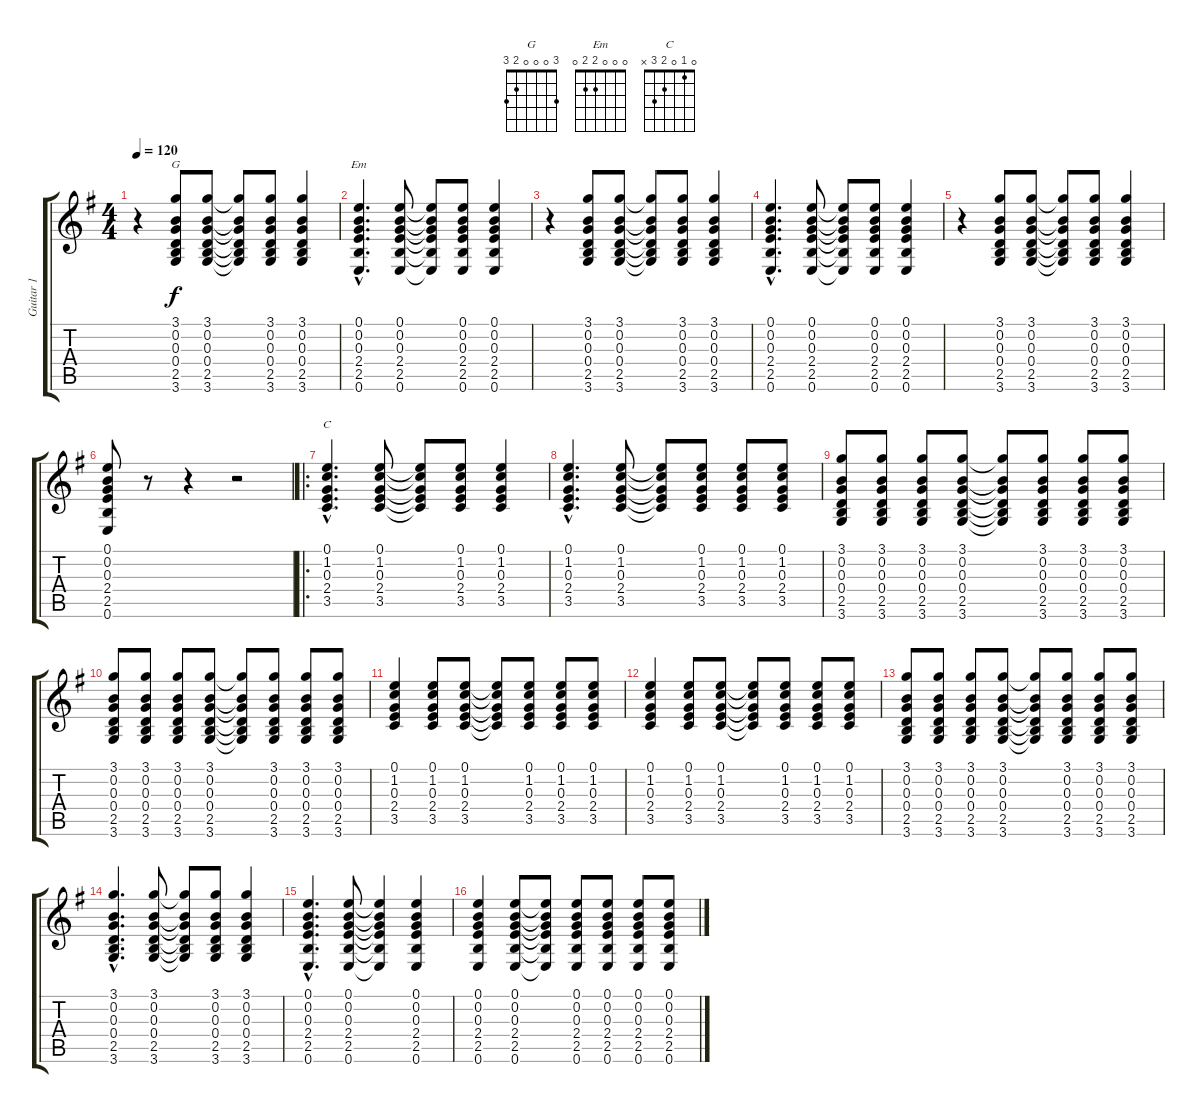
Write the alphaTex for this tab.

\track ("Guitar 1" "Guitar 1") {instrument electricguitarjazz}
\staff {score tabs}
\tuning (E4 B3 G3 D3 A2 E2) {hide}
\chord ("G" 3 0 0 0 2 3)
\chord ("Em" 0 0 0 2 2 0)
\chord ("C" 0 1 0 2 3 x)
\ts (4 4)
\tempo 120
\clef g2
\ks g
r.4{dy f instrument electricguitarjazz} (3.1 0.2 0.3 0.4 2.5 3.6).8{ch "G"} (3.1 0.2 0.3 0.4 2.5 3.6).8 (3.1{t} 0.2{t} 0.3{t} 0.4{t} 2.5{t} 3.6{t}).8 (3.1 0.2 0.3 0.4 2.5 3.6).8 (3.1 0.2 0.3 0.4 2.5 3.6).4 |
(0.1{hac} 0.2{hac} 0.3{hac} 2.4{hac} 2.5{hac} 0.6{hac}).4{d ch "Em"} (0.1 0.2 0.3 2.4 2.5 0.6).8 (0.1{t} 0.2{t} 0.3{t} 2.4{t} 2.5{t} 0.6{t}).8 (0.1 0.2 0.3 2.4 2.5 0.6).8 (0.1 0.2 0.3 2.4 2.5 0.6).4 |
r.4 (3.1 0.2 0.3 0.4 2.5 3.6).8 (3.1 0.2 0.3 0.4 2.5 3.6).8 (3.1{t} 0.2{t} 0.3{t} 0.4{t} 2.5{t} 3.6{t}).8 (3.1 0.2 0.3 0.4 2.5 3.6).8 (3.1 0.2 0.3 0.4 2.5 3.6).4 |
(0.1{hac} 0.2{hac} 0.3{hac} 2.4{hac} 2.5{hac} 0.6{hac}).4{d} (0.1 0.2 0.3 2.4 2.5 0.6).8 (0.1{t} 0.2{t} 0.3{t} 2.4{t} 2.5{t} 0.6{t}).8 (0.1 0.2 0.3 2.4 2.5 0.6).8 (0.1 0.2 0.3 2.4 2.5 0.6).4 |
r.4 (3.1 0.2 0.3 0.4 2.5 3.6).8 (3.1 0.2 0.3 0.4 2.5 3.6).8 (3.1{t} 0.2{t} 0.3{t} 0.4{t} 2.5{t} 3.6{t}).8 (3.1 0.2 0.3 0.4 2.5 3.6).8 (3.1 0.2 0.3 0.4 2.5 3.6).4 |
(0.1 0.2 0.3 2.4 2.5 0.6).8 r.8 r.4 r.2 |
\ro
(0.1{hac} 1.2{hac} 0.3{hac} 2.4{hac} 3.5{hac}).4{d ch "C"} (0.1 1.2 0.3 2.4 3.5).8 (0.1{t} 1.2{t} 0.3{t} 2.4{t} 3.5{t}).8 (0.1 1.2 0.3 2.4 3.5).8 (0.1 1.2 0.3 2.4 3.5).4 |
(0.1{hac} 1.2{hac} 0.3{hac} 2.4{hac} 3.5{hac}).4{d} (0.1 1.2 0.3 2.4 3.5).8 (0.1{t} 1.2{t} 0.3{t} 2.4{t} 3.5{t}).8 (0.1 1.2 0.3 2.4 3.5).8 (0.1 1.2 0.3 2.4 3.5).8 (0.1 1.2 0.3 2.4 3.5).8 |
(3.1 0.2 0.3 0.4 2.5 3.6).8 (3.1 0.2 0.3 0.4 2.5 3.6).8 (3.1 0.2 0.3 0.4 2.5 3.6).8 (3.1 0.2 0.3 0.4 2.5 3.6).8 (3.1{t} 0.2{t} 0.3{t} 0.4{t} 2.5{t} 3.6{t}).8 (3.1 0.2 0.3 0.4 2.5 3.6).8 (3.1 0.2 0.3 0.4 2.5 3.6).8 (3.1 0.2 0.3 0.4 2.5 3.6).8 |
(3.1 0.2 0.3 0.4 2.5 3.6).8 (3.1 0.2 0.3 0.4 2.5 3.6).8 (3.1 0.2 0.3 0.4 2.5 3.6).8 (3.1 0.2 0.3 0.4 2.5 3.6).8 (3.1{t} 0.2{t} 0.3{t} 0.4{t} 2.5{t} 3.6{t}).8 (3.1 0.2 0.3 0.4 2.5 3.6).8 (3.1 0.2 0.3 0.4 2.5 3.6).8 (3.1 0.2 0.3 0.4 2.5 3.6).8 |
(0.1 1.2 0.3 2.4 3.5).4 (0.1 1.2 0.3 2.4 3.5).8 (0.1 1.2 0.3 2.4 3.5).8 (0.1{t} 1.2{t} 0.3{t} 2.4{t} 3.5{t}).8 (0.1 1.2 0.3 2.4 3.5).8 (0.1 1.2 0.3 2.4 3.5).8 (0.1 1.2 0.3 2.4 3.5).8 |
(0.1 1.2 0.3 2.4 3.5).4 (0.1 1.2 0.3 2.4 3.5).8 (0.1 1.2 0.3 2.4 3.5).8 (0.1{t} 1.2{t} 0.3{t} 2.4{t} 3.5{t}).8 (0.1 1.2 0.3 2.4 3.5).8 (0.1 1.2 0.3 2.4 3.5).8 (0.1 1.2 0.3 2.4 3.5).8 |
(3.1 0.2 0.3 0.4 2.5 3.6).8 (3.1 0.2 0.3 0.4 2.5 3.6).8 (3.1 0.2 0.3 0.4 2.5 3.6).8 (3.1 0.2 0.3 0.4 2.5 3.6).8 (3.1{t} 0.2{t} 0.3{t} 0.4{t} 2.5{t} 3.6{t}).8 (3.1 0.2 0.3 0.4 2.5 3.6).8 (3.1 0.2 0.3 0.4 2.5 3.6).8 (3.1 0.2 0.3 0.4 2.5 3.6).8 |
(3.1{hac} 0.2{hac} 0.3{hac} 0.4{hac} 2.5{hac} 3.6{hac}).4{d} (3.1 0.2 0.3 0.4 2.5 3.6).8 (3.1{t} 0.2{t} 0.3{t} 0.4{t} 2.5{t} 3.6{t}).8 (3.1 0.2 0.3 0.4 2.5 3.6).8 (3.1 0.2 0.3 0.4 2.5 3.6).4 |
(0.1{hac} 0.2{hac} 0.3{hac} 2.4{hac} 2.5{hac} 0.6{hac}).4{d} (0.1 0.2 0.3 2.4 2.5 0.6).8 (0.1{t} 0.2{t} 0.3{t} 2.4{t} 2.5{t} 0.6{t}).4 (0.1 0.2 0.3 2.4 2.5 0.6).4 |
(0.1 0.2 0.3 2.4 2.5 0.6).4 (0.1 0.2 0.3 2.4 2.5 0.6).8 (0.1{t} 0.2{t} 0.3{t} 2.4{t} 2.5{t} 0.6{t}).8 (0.1 0.2 0.3 2.4 2.5 0.6).8 (0.1 0.2 0.3 2.4 2.5 0.6).8 (0.1 0.2 0.3 2.4 2.5 0.6).8 (0.1 0.2 0.3 2.4 2.5 0.6).8
